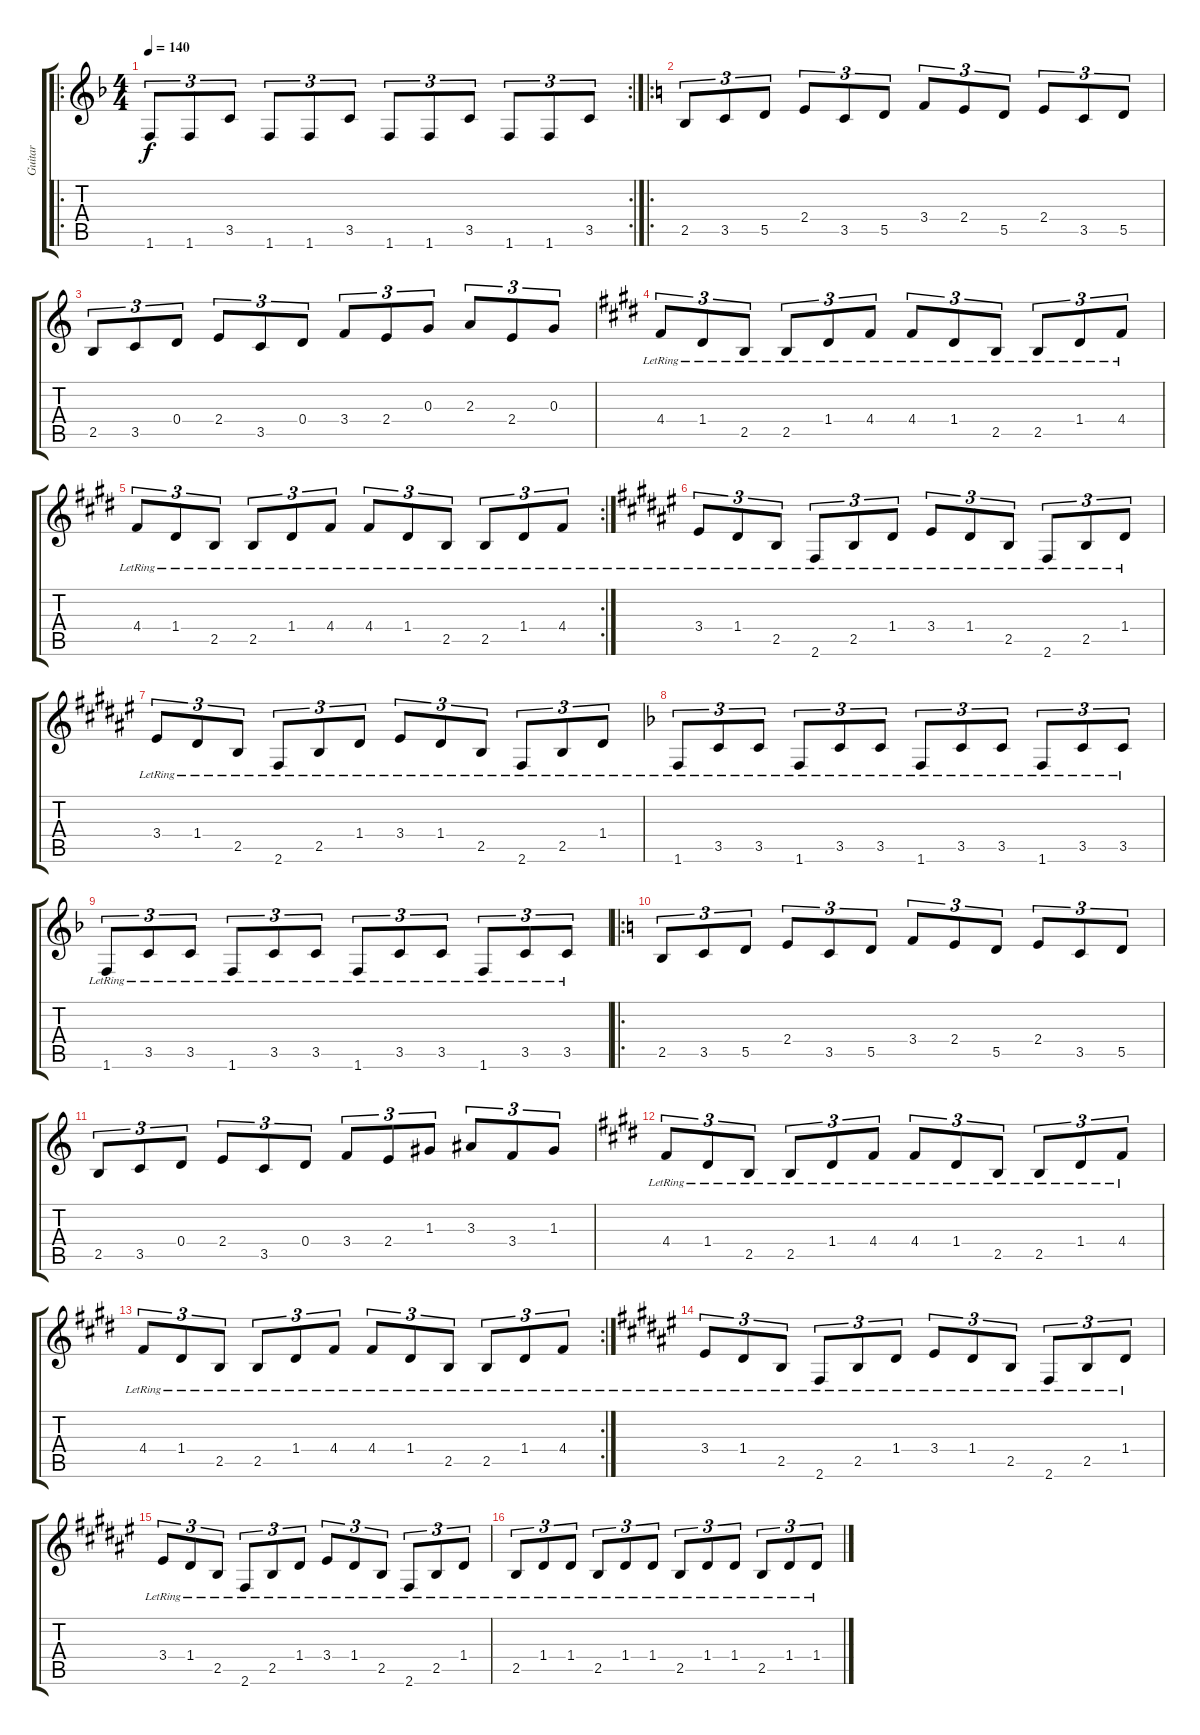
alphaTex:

\track ("Guitar" "Guitar") {instrument acousticguitarnylon}
\staff {score tabs}
\tuning (E4 B3 G3 D3 A2 E2) {hide}
\ro
\rc 2
\ts (4 4)
\tempo 140
\clef g2
\ks f
1.6.8{tu (3 2) dy f instrument acousticguitarnylon} 1.6.8{tu (3 2)} 3.5.8{tu (3 2)} 1.6.8{tu (3 2)} 1.6.8{tu (3 2)} 3.5.8{tu (3 2)} 1.6.8{tu (3 2)} 1.6.8{tu (3 2)} 3.5.8{tu (3 2)} 1.6.8{tu (3 2)} 1.6.8{tu (3 2)} 3.5.8{tu (3 2)} |
\ro
\ks c
2.5.8{tu (3 2)} 3.5.8{tu (3 2)} 5.5.8{tu (3 2)} 2.4.8{tu (3 2)} 3.5.8{tu (3 2)} 5.5.8{tu (3 2)} 3.4.8{tu (3 2)} 2.4.8{tu (3 2)} 5.5.8{tu (3 2)} 2.4.8{tu (3 2)} 3.5.8{tu (3 2)} 5.5.8{tu (3 2)} |
2.5.8{tu (3 2)} 3.5.8{tu (3 2)} 0.4.8{tu (3 2)} 2.4.8{tu (3 2)} 3.5.8{tu (3 2)} 0.4.8{tu (3 2)} 3.4.8{tu (3 2)} 2.4.8{tu (3 2)} 0.3.8{tu (3 2)} 2.3.8{tu (3 2)} 2.4.8{tu (3 2)} 0.3.8{tu (3 2)} |
\ks e
4.4{lr}.8{tu (3 2)} 1.4{lr}.8{tu (3 2)} 2.5{lr}.8{tu (3 2)} 2.5{lr}.8{tu (3 2)} 1.4{lr}.8{tu (3 2)} 4.4{lr}.8{tu (3 2)} 4.4{lr}.8{tu (3 2)} 1.4{lr}.8{tu (3 2)} 2.5{lr}.8{tu (3 2)} 2.5{lr}.8{tu (3 2)} 1.4{lr}.8{tu (3 2)} 4.4{lr}.8{tu (3 2)} |
\rc 2
4.4{lr}.8{tu (3 2)} 1.4{lr}.8{tu (3 2)} 2.5{lr}.8{tu (3 2)} 2.5{lr}.8{tu (3 2)} 1.4{lr}.8{tu (3 2)} 4.4{lr}.8{tu (3 2)} 4.4{lr}.8{tu (3 2)} 1.4{lr}.8{tu (3 2)} 2.5{lr}.8{tu (3 2)} 2.5{lr}.8{tu (3 2)} 1.4{lr}.8{tu (3 2)} 4.4{lr}.8{tu (3 2)} |
\ks f#
3.4{lr}.8{tu (3 2)} 1.4{lr}.8{tu (3 2)} 2.5{lr}.8{tu (3 2)} 2.6{lr}.8{tu (3 2)} 2.5{lr}.8{tu (3 2)} 1.4{lr}.8{tu (3 2)} 3.4{lr}.8{tu (3 2)} 1.4{lr}.8{tu (3 2)} 2.5{lr}.8{tu (3 2)} 2.6{lr}.8{tu (3 2)} 2.5{lr}.8{tu (3 2)} 1.4{lr}.8{tu (3 2)} |
3.4{lr}.8{tu (3 2)} 1.4{lr}.8{tu (3 2)} 2.5{lr}.8{tu (3 2)} 2.6{lr}.8{tu (3 2)} 2.5{lr}.8{tu (3 2)} 1.4{lr}.8{tu (3 2)} 3.4{lr}.8{tu (3 2)} 1.4{lr}.8{tu (3 2)} 2.5{lr}.8{tu (3 2)} 2.6{lr}.8{tu (3 2)} 2.5{lr}.8{tu (3 2)} 1.4{lr}.8{tu (3 2)} |
\ks f
1.6{lr}.8{tu (3 2)} 3.5{lr}.8{tu (3 2)} 3.5{lr}.8{tu (3 2)} 1.6{lr}.8{tu (3 2)} 3.5{lr}.8{tu (3 2)} 3.5{lr}.8{tu (3 2)} 1.6{lr}.8{tu (3 2)} 3.5{lr}.8{tu (3 2)} 3.5{lr}.8{tu (3 2)} 1.6{lr}.8{tu (3 2)} 3.5{lr}.8{tu (3 2)} 3.5{lr}.8{tu (3 2)} |
1.6{lr}.8{tu (3 2)} 3.5{lr}.8{tu (3 2)} 3.5{lr}.8{tu (3 2)} 1.6{lr}.8{tu (3 2)} 3.5{lr}.8{tu (3 2)} 3.5{lr}.8{tu (3 2)} 1.6{lr}.8{tu (3 2)} 3.5{lr}.8{tu (3 2)} 3.5{lr}.8{tu (3 2)} 1.6{lr}.8{tu (3 2)} 3.5{lr}.8{tu (3 2)} 3.5{lr}.8{tu (3 2)} |
\ro
\ks c
2.5.8{tu (3 2)} 3.5.8{tu (3 2)} 5.5.8{tu (3 2)} 2.4.8{tu (3 2)} 3.5.8{tu (3 2)} 5.5.8{tu (3 2)} 3.4.8{tu (3 2)} 2.4.8{tu (3 2)} 5.5.8{tu (3 2)} 2.4.8{tu (3 2)} 3.5.8{tu (3 2)} 5.5.8{tu (3 2)} |
2.5.8{tu (3 2)} 3.5.8{tu (3 2)} 0.4.8{tu (3 2)} 2.4.8{tu (3 2)} 3.5.8{tu (3 2)} 0.4.8{tu (3 2)} 3.4.8{tu (3 2)} 2.4.8{tu (3 2)} 1.3.8{tu (3 2)} 3.3.8{tu (3 2)} 3.4.8{tu (3 2)} 1.3.8{tu (3 2)} |
\ks e
4.4{lr}.8{tu (3 2)} 1.4{lr}.8{tu (3 2)} 2.5{lr}.8{tu (3 2)} 2.5{lr}.8{tu (3 2)} 1.4{lr}.8{tu (3 2)} 4.4{lr}.8{tu (3 2)} 4.4{lr}.8{tu (3 2)} 1.4{lr}.8{tu (3 2)} 2.5{lr}.8{tu (3 2)} 2.5{lr}.8{tu (3 2)} 1.4{lr}.8{tu (3 2)} 4.4{lr}.8{tu (3 2)} |
\rc 2
4.4{lr}.8{tu (3 2)} 1.4{lr}.8{tu (3 2)} 2.5{lr}.8{tu (3 2)} 2.5{lr}.8{tu (3 2)} 1.4{lr}.8{tu (3 2)} 4.4{lr}.8{tu (3 2)} 4.4{lr}.8{tu (3 2)} 1.4{lr}.8{tu (3 2)} 2.5{lr}.8{tu (3 2)} 2.5{lr}.8{tu (3 2)} 1.4{lr}.8{tu (3 2)} 4.4{lr}.8{tu (3 2)} |
\ks f#
3.4{lr}.8{tu (3 2)} 1.4{lr}.8{tu (3 2)} 2.5{lr}.8{tu (3 2)} 2.6{lr}.8{tu (3 2)} 2.5{lr}.8{tu (3 2)} 1.4{lr}.8{tu (3 2)} 3.4{lr}.8{tu (3 2)} 1.4{lr}.8{tu (3 2)} 2.5{lr}.8{tu (3 2)} 2.6{lr}.8{tu (3 2)} 2.5{lr}.8{tu (3 2)} 1.4{lr}.8{tu (3 2)} |
3.4{lr}.8{tu (3 2)} 1.4{lr}.8{tu (3 2)} 2.5{lr}.8{tu (3 2)} 2.6{lr}.8{tu (3 2)} 2.5{lr}.8{tu (3 2)} 1.4{lr}.8{tu (3 2)} 3.4{lr}.8{tu (3 2)} 1.4{lr}.8{tu (3 2)} 2.5{lr}.8{tu (3 2)} 2.6{lr}.8{tu (3 2)} 2.5{lr}.8{tu (3 2)} 1.4{lr}.8{tu (3 2)} |
2.5{lr}.8{tu (3 2)} 1.4{lr}.8{tu (3 2)} 1.4{lr}.8{tu (3 2)} 2.5{lr}.8{tu (3 2)} 1.4{lr}.8{tu (3 2)} 1.4{lr}.8{tu (3 2)} 2.5{lr}.8{tu (3 2)} 1.4{lr}.8{tu (3 2)} 1.4{lr}.8{tu (3 2)} 2.5{lr}.8{tu (3 2)} 1.4{lr}.8{tu (3 2)} 1.4{lr}.8{tu (3 2)}
